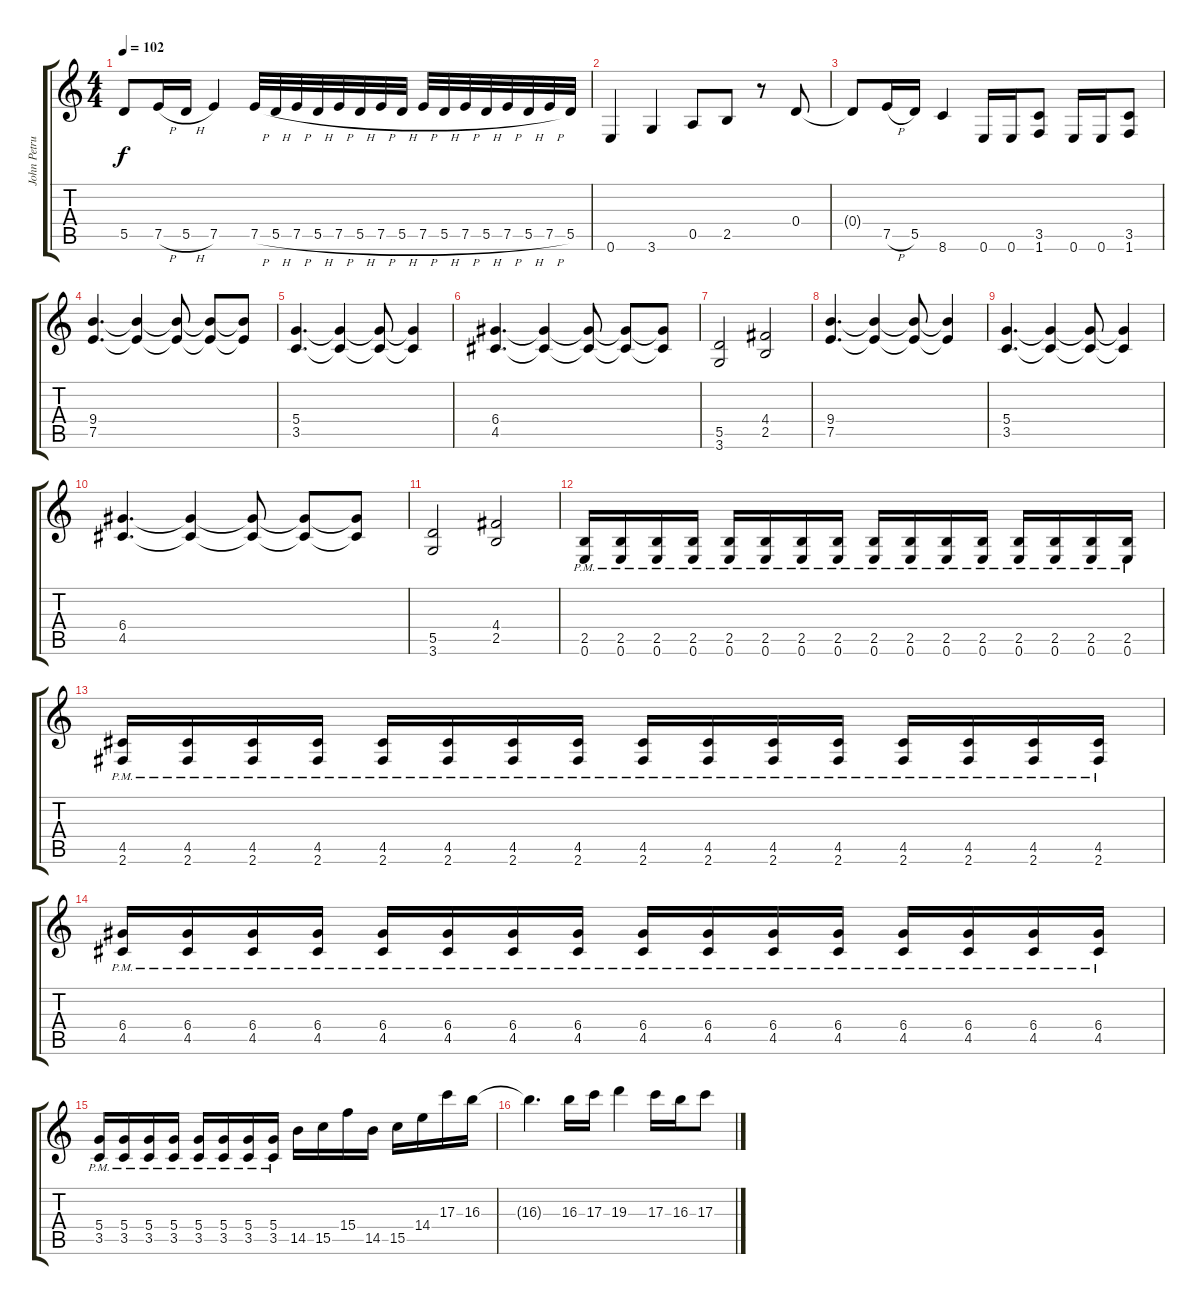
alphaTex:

\track ("John Petrucci Electric Guitar Left" "John Petru") {instrument distortionguitar}
\staff {score tabs}
\tuning (E4 B3 G3 D3 A2 E2) {hide}
\ts (4 4)
\tempo 102
\clef g2
\ks c
5.5{t}.8{dy f} 7.5{h}.16 5.5{h}.16 7.5.4 7.5{h}.32 5.5{h}.32 7.5{h}.32 5.5{h}.32 7.5{h}.32 5.5{h}.32 7.5{h}.32 5.5{h}.32 7.5{h}.32 5.5{h}.32 7.5{h}.32 5.5{h}.32 7.5{h}.32 5.5{h}.32 7.5{h}.32 5.5.32 |
0.6.4 3.6.4 0.5.8 2.5.8 r.8 0.4.8 |
0.4{t}.8 7.5{h}.16 5.5.16 8.6.4 0.6.16 0.6.16 (3.5 1.6).8 0.6.16 0.6.16 (3.5 1.6).8 |
(9.4 7.5).4{d} (9.4{t} 7.5{t}).4 (9.4{t} 7.5{t}).8 (9.4{t} 7.5{t}).8 (9.4{t} 7.5{t}).8 |
(5.4 3.5).4{d} (5.4{t} 3.5{t}).4 (5.4{t} 3.5{t}).8 (5.4{t} 3.5{t}).4 |
(6.4 4.5).4{d} (6.4{t} 4.5{t}).4 (6.4{t} 4.5{t}).8 (6.4{t} 4.5{t}).8 (6.4{t} 4.5{t}).8 |
(5.5 3.6).2 (4.4 2.5).2 |
(9.4 7.5).4{d} (9.4{t} 7.5{t}).4 (9.4{t} 7.5{t}).8 (9.4{t} 7.5{t}).4 |
(5.4 3.5).4{d} (5.4{t} 3.5{t}).4 (5.4{t} 3.5{t}).8 (5.4{t} 3.5{t}).4 |
(6.4 4.5).4{d} (6.4{t} 4.5{t}).4 (6.4{t} 4.5{t}).8 (6.4{t} 4.5{t}).8 (6.4{t} 4.5{t}).8 |
(5.5 3.6).2 (4.4 2.5).2 |
(2.5{pm} 0.6{pm}).16 (2.5{pm} 0.6{pm}).16 (2.5{pm} 0.6{pm}).16 (2.5{pm} 0.6{pm}).16 (2.5{pm} 0.6{pm}).16 (2.5{pm} 0.6{pm}).16 (2.5{pm} 0.6{pm}).16 (2.5{pm} 0.6{pm}).16 (2.5{pm} 0.6{pm}).16 (2.5{pm} 0.6{pm}).16 (2.5{pm} 0.6{pm}).16 (2.5{pm} 0.6{pm}).16 (2.5{pm} 0.6{pm}).16 (2.5{pm} 0.6{pm}).16 (2.5{pm} 0.6{pm}).16 (2.5{pm} 0.6{pm}).16 |
(4.5{pm} 2.6{pm}).16 (4.5{pm} 2.6{pm}).16 (4.5{pm} 2.6{pm}).16 (4.5{pm} 2.6{pm}).16 (4.5{pm} 2.6{pm}).16 (4.5{pm} 2.6{pm}).16 (4.5{pm} 2.6{pm}).16 (4.5{pm} 2.6{pm}).16 (4.5{pm} 2.6{pm}).16 (4.5{pm} 2.6{pm}).16 (4.5{pm} 2.6{pm}).16 (4.5{pm} 2.6{pm}).16 (4.5{pm} 2.6{pm}).16 (4.5{pm} 2.6{pm}).16 (4.5{pm} 2.6{pm}).16 (4.5{pm} 2.6{pm}).16 |
(6.4{pm} 4.5{pm}).16 (6.4{pm} 4.5{pm}).16 (6.4{pm} 4.5{pm}).16 (6.4{pm} 4.5{pm}).16 (6.4{pm} 4.5{pm}).16 (6.4{pm} 4.5{pm}).16 (6.4{pm} 4.5{pm}).16 (6.4{pm} 4.5{pm}).16 (6.4{pm} 4.5{pm}).16 (6.4{pm} 4.5{pm}).16 (6.4{pm} 4.5{pm}).16 (6.4{pm} 4.5{pm}).16 (6.4{pm} 4.5{pm}).16 (6.4{pm} 4.5{pm}).16 (6.4{pm} 4.5{pm}).16 (6.4{pm} 4.5{pm}).16 |
(5.4{pm} 3.5{pm}).16 (5.4{pm} 3.5{pm}).16 (5.4{pm} 3.5{pm}).16 (5.4{pm} 3.5{pm}).16 (5.4{pm} 3.5{pm}).16 (5.4{pm} 3.5{pm}).16 (5.4{pm} 3.5{pm}).16 (5.4{pm} 3.5{pm}).16 14.5.16 15.5.16 15.4.16 14.5.16 15.5.16 14.4.16 17.3.16 16.3.16 |
16.3{t}.4{d} 16.3.16 17.3.16 19.3.4 17.3.16 16.3.16 17.3.8
